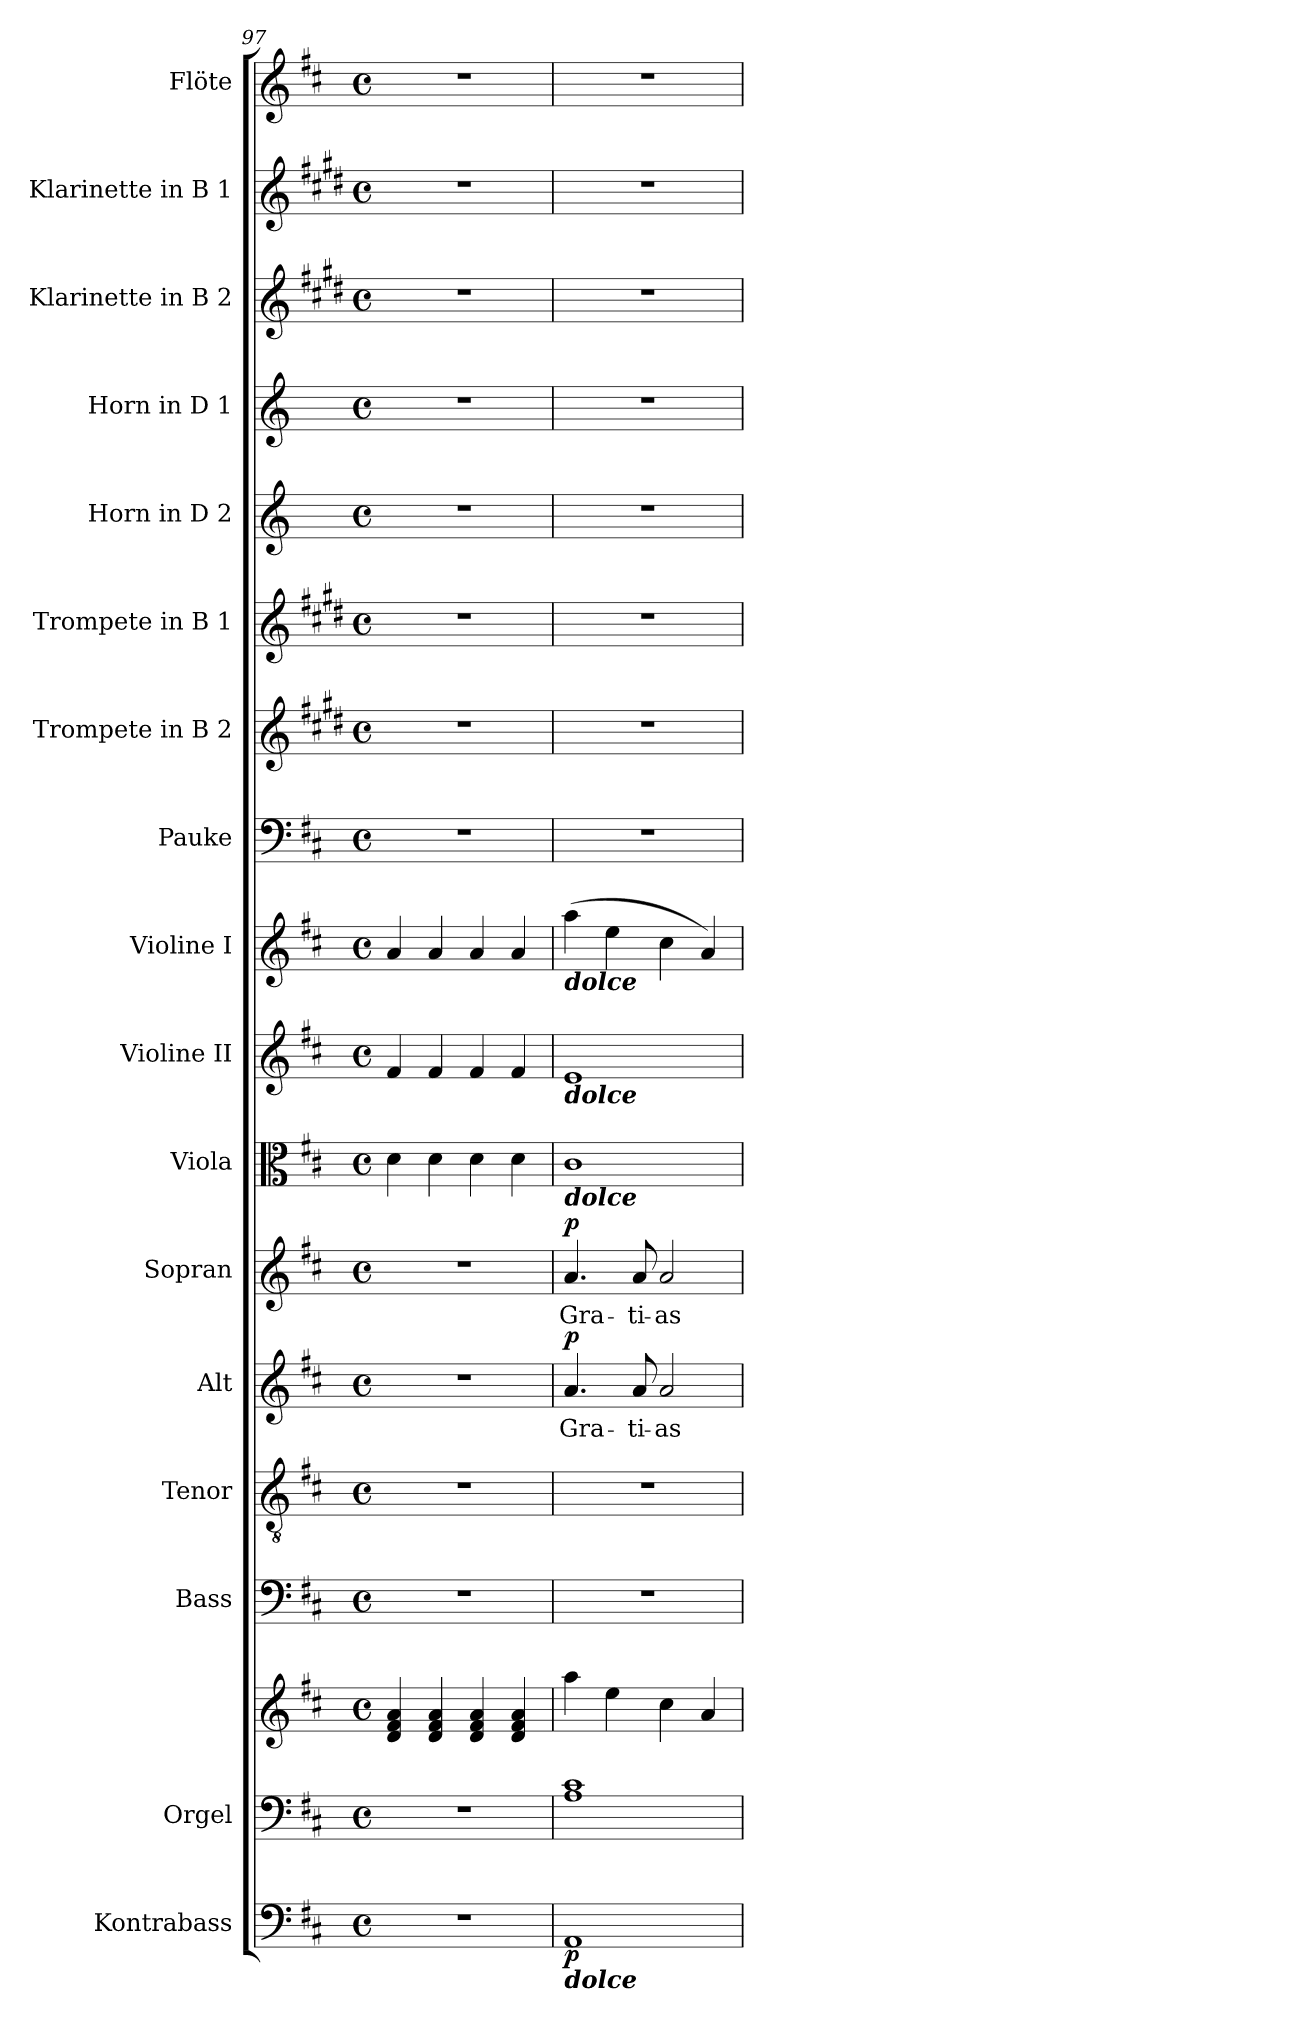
**kern	**dynam	**kern	**kern	**kern	**kern	**kern	**text	**dynam	**kern	**text	**dynam	**kern	**kern	**kern	**kern	**kern	**kern	**kern	**kern	**kern	**kern	**kern
*part17	*part17	*part16	*part16	*part15	*part14	*part13	*part13	*part13	*part12	*part12	*part12	*part11	*part10	*part9	*part8	*part7	*part6	*part5	*part4	*part3	*part2	*part1
*staff18	*staff18	*staff17	*staff16	*staff15	*staff14	*staff13	*staff13	*staff13	*staff12	*staff12	*staff12	*staff11	*staff10	*staff9	*staff8	*staff7	*staff6	*staff5	*staff4	*staff3	*staff2	*staff1
*I"Kontrabass	*	*I"Orgel	*	*I"Bass	*I"Tenor	*I"Alt	*	*	*I"Sopran	*	*	*I"Viola	*I"Violine II	*I"Violine I	*I"Pauke	*I"Trompete in B 2	*I"Trompete in B 1	*I"Horn in D 2	*I"Horn in D 1	*I"Klarinette in B 2	*I"Klarinette in B 1	*I"Flöte
*I'Kb.	*	*I'Org.	*	*I'B	*I'T	*I'A	*	*	*I'S	*	*	*I'Vla.	*I'Vl. II	*I'Vl. I	*I'Pk.	*I'Trp. 2	*I'Trp. 1	*I'Hrn. 2	*I'Hrn. 1	*I'Kl. 2	*I'Kl. 1	*I'Fl.
*clefF4	*	*clefF4	*clefG2	*clefF4	*clefGv2	*clefG2	*	*	*clefG2	*	*	*clefC3	*clefG2	*clefG2	*clefF4	*clefG2	*clefG2	*clefG2	*clefG2	*clefG2	*clefG2	*clefG2
*ITrd7c12	*	*	*	*	*	*	*	*	*	*	*	*	*	*	*	*ITrd1c2	*ITrd1c2	*ITrd-1c-2	*ITrd-1c-2	*ITrd1c2	*ITrd1c2	*
*k[f#c#]	*	*k[f#c#]	*k[f#c#]	*k[f#c#]	*k[f#c#]	*k[f#c#]	*	*	*k[f#c#]	*	*	*k[f#c#]	*k[f#c#]	*k[f#c#]	*k[f#c#]	*k[f#c#]	*k[f#c#]	*k[f#c#]	*k[f#c#]	*k[f#c#]	*k[f#c#]	*k[f#c#]
*D:	*	*D:	*D:	*D:	*D:	*D:	*	*	*D:	*	*	*D:	*D:	*D:	*D:	*D:	*D:	*D:	*D:	*D:	*D:	*D:
*M4/4	*	*M4/4	*M4/4	*M4/4	*M4/4	*M4/4	*	*	*M4/4	*	*	*M4/4	*M4/4	*M4/4	*M4/4	*M4/4	*M4/4	*M4/4	*M4/4	*M4/4	*M4/4	*M4/4
*met(c)	*	*met(c)	*met(c)	*met(c)	*met(c)	*met(c)	*	*	*met(c)	*	*	*met(c)	*met(c)	*met(c)	*met(c)	*met(c)	*met(c)	*met(c)	*met(c)	*met(c)	*met(c)	*met(c)
=97	=97	=97	=97	=97	=97	=97	=97	=97	=97	=97	=97	=97	=97	=97	=97	=97	=97	=97	=97	=97	=97	=97
1r	.	1r	4d/ 4f#/ 4a/	1r	1r	1r	.	.	1r	.	.	4d\	4f#/	4a/	1r	1r	1r	1r	1r	1r	1r	1r
.	.	.	4d/ 4f#/ 4a/	.	.	.	.	.	.	.	.	4d\	4f#/	4a/	.	.	.	.	.	.	.	.
.	.	.	4d/ 4f#/ 4a/	.	.	.	.	.	.	.	.	4d\	4f#/	4a/	.	.	.	.	.	.	.	.
.	.	.	4d/ 4f#/ 4a/	.	.	.	.	.	.	.	.	4d\	4f#/	4a/	.	.	.	.	.	.	.	.
=98	=98	=98	=98	=98	=98	=98	=98	=98	=98	=98	=98	=98	=98	=98	=98	=98	=98	=98	=98	=98	=98	=98
!	!	!	!	!	!	!	!	!	!	!	!	!	!	!LO:TX:b:Bi:t=dolce	!	!	!	!	!	!	!	!
!	!	!	!	!	!	!	!	!	!	!	!	!	!LO:TX:b:Bi:t=dolce	!	!	!	!	!	!	!	!	!
!	!	!	!	!	!	!	!	!	!	!	!	!LO:TX:b:Bi:t=dolce	!	!	!	!	!	!	!	!	!	!
!LO:TX:b:Bi:t=dolce	!	!	!	!	!	!	!	!	!	!	!	!	!	!	!	!	!	!	!	!	!	!
!	!LO:DY:b	!	!	!	!	!	!LO:LY:b	!LO:DY:a	!	!LO:LY:b	!LO:DY:a	!	!	!	!	!	!	!	!	!	!	!
1AAA	p	1A 1c#	4aa\	1r	1r	4.a/	Gra-	p	4.a/	Gra-	p	1c#	1e	(>4aa\	1r	1r	1r	1r	1r	1r	1r	1r
.	.	.	4ee\	.	.	.	.	.	.	.	.	.	.	4ee\	.	.	.	.	.	.	.	.
!	!	!	!	!	!	!	!LO:LY:b	!	!	!LO:LY:b	!	!	!	!	!	!	!	!	!	!	!	!
.	.	.	.	.	.	8a/	-ti-	.	8a/	-ti-	.	.	.	.	.	.	.	.	.	.	.	.
!	!	!	!	!	!	!	!LO:LY:b	!	!	!LO:LY:b	!	!	!	!	!	!	!	!	!	!	!	!
.	.	.	4cc#\	.	.	2a/	-as	.	2a/	-as	.	.	.	4cc#\	.	.	.	.	.	.	.	.
.	.	.	4a/	.	.	.	.	.	.	.	.	.	.	4a/)	.	.	.	.	.	.	.	.
=	=	=	=	=	=	=	=	=	=	=	=	=	=	=	=	=	=	=	=	=	=	=
*-	*-	*-	*-	*-	*-	*-	*-	*-	*-	*-	*-	*-	*-	*-	*-	*-	*-	*-	*-	*-	*-	*-
